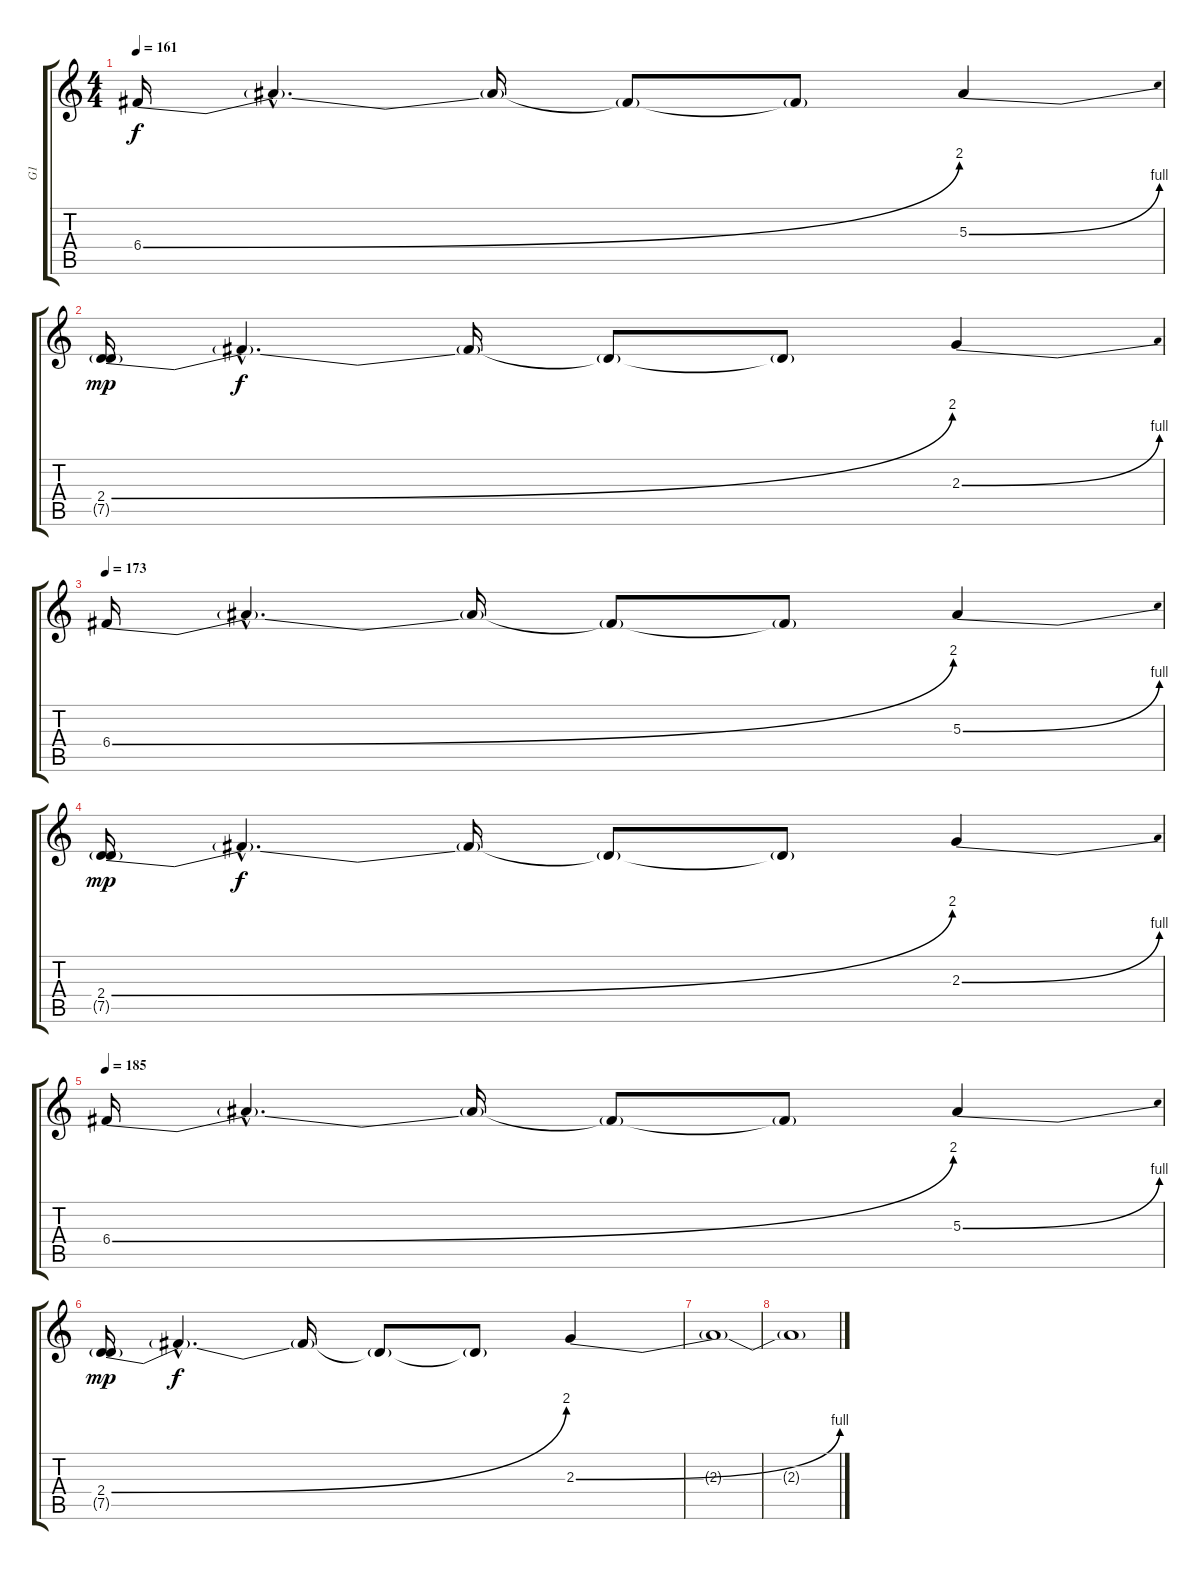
\track ("G1" "G1") {instrument distortionguitar}
\staff {score tabs}
\tuning (D4 A3 F3 C3 G2 C2) {hide}
\ts (4 4)
\tempo 161
\clef g2
\ks c
6.4{be (bend 0 0 60 8)}.16{dy f} 6.4{hac t}.4{d} 6.4{t}.16 6.4{t}.8 6.4{t}.8 5.3{be (bend 0 0 60 4)}.4 |
(2.4{be (bend 0 0 60 8)} 7.5{g}).16{dy mp} 2.4{hac t}.4{d dy f} 2.4{t}.16 2.4{t}.8 2.4{t}.8 2.3{be (bend 0 0 60 4)}.4 |
\tempo 173
6.4{be (bend 0 0 60 8)}.16 6.4{hac t}.4{d} 6.4{t}.16 6.4{t}.8 6.4{t}.8 5.3{be (bend 0 0 60 4)}.4 |
(2.4{be (bend 0 0 60 8)} 7.5{g}).16{dy mp} 2.4{hac t}.4{d dy f} 2.4{t}.16 2.4{t}.8 2.4{t}.8 2.3{be (bend 0 0 60 4)}.4 |
\tempo 185
6.4{be (bend 0 0 60 8)}.16 6.4{hac t}.4{d} 6.4{t}.16 6.4{t}.8 6.4{t}.8 5.3{be (bend 0 0 60 4)}.4 |
(2.4{be (bend 0 0 60 8)} 7.5{g}).16{dy mp} 2.4{hac t}.4{d dy f} 2.4{t}.16 2.4{t}.8 2.4{t}.8 2.3{be (bend 0 0 60 4)}.4 |
2.3{t}.1 |
2.3{t}.1
